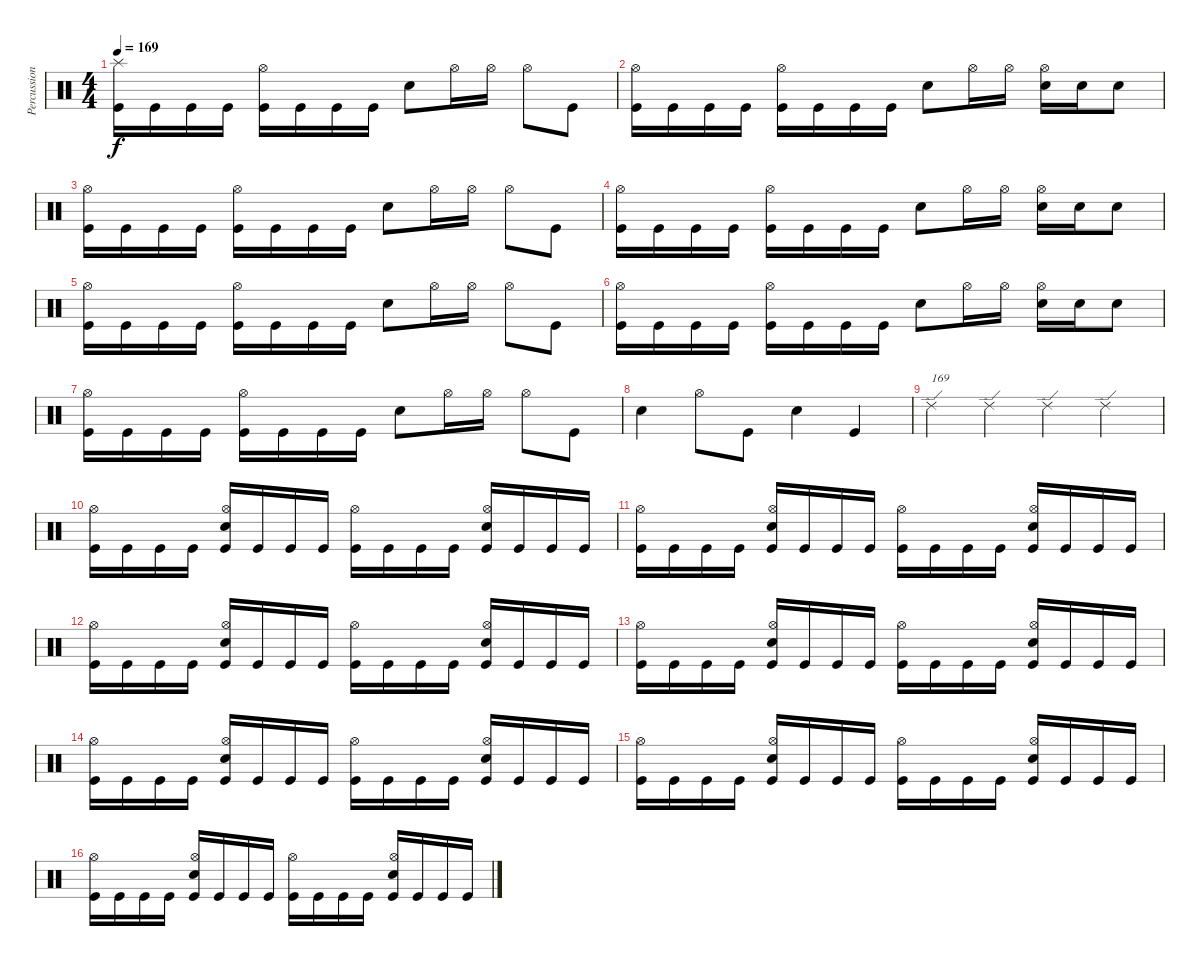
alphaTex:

\track ("Percussions" "Percussion") {instrument percussion}
\staff {score}
\articulation defaults
\ts (4 4)
\tempo 169
\clef neutral
\ks c
("Splash (hit)" "Kick (hit)").16{dy f} "Kick (hit)".16 "Kick (hit)".16 "Kick (hit)".16 ("Hi-Hat (open)" "Kick (hit)").16 "Kick (hit)".16 "Kick (hit)".16 "Kick (hit)".16 "Snare (hit) 2".8 "Hi-Hat (open)".16 "Hi-Hat (open)".16 "Hi-Hat (open)".8 "Kick (hit)".8 |
("Hi-Hat (open)" "Kick (hit)").16 "Kick (hit)".16 "Kick (hit)".16 "Kick (hit)".16 ("Hi-Hat (open)" "Kick (hit)").16 "Kick (hit)".16 "Kick (hit)".16 "Kick (hit)".16 "Snare (hit) 2".8 "Hi-Hat (open)".16 "Hi-Hat (open)".16 ("Hi-Hat (open)" "Snare (hit) 2").16 "Snare (hit) 2".16 "Snare (hit) 2".8 |
("Hi-Hat (open)" "Kick (hit)").16 "Kick (hit)".16 "Kick (hit)".16 "Kick (hit)".16 ("Hi-Hat (open)" "Kick (hit)").16 "Kick (hit)".16 "Kick (hit)".16 "Kick (hit)".16 "Snare (hit) 2".8 "Hi-Hat (open)".16 "Hi-Hat (open)".16 "Hi-Hat (open)".8 "Kick (hit)".8 |
("Hi-Hat (open)" "Kick (hit)").16 "Kick (hit)".16 "Kick (hit)".16 "Kick (hit)".16 ("Hi-Hat (open)" "Kick (hit)").16 "Kick (hit)".16 "Kick (hit)".16 "Kick (hit)".16 "Snare (hit) 2".8 "Hi-Hat (open)".16 "Hi-Hat (open)".16 ("Hi-Hat (open)" "Snare (hit) 2").16 "Snare (hit) 2".16 "Snare (hit) 2".8 |
("Hi-Hat (open)" "Kick (hit)").16 "Kick (hit)".16 "Kick (hit)".16 "Kick (hit)".16 ("Hi-Hat (open)" "Kick (hit)").16 "Kick (hit)".16 "Kick (hit)".16 "Kick (hit)".16 "Snare (hit) 2".8 "Hi-Hat (open)".16 "Hi-Hat (open)".16 "Hi-Hat (open)".8 "Kick (hit)".8 |
("Hi-Hat (open)" "Kick (hit)").16 "Kick (hit)".16 "Kick (hit)".16 "Kick (hit)".16 ("Hi-Hat (open)" "Kick (hit)").16 "Kick (hit)".16 "Kick (hit)".16 "Kick (hit)".16 "Snare (hit) 2".8 "Hi-Hat (open)".16 "Hi-Hat (open)".16 ("Hi-Hat (open)" "Snare (hit) 2").16 "Snare (hit) 2".16 "Snare (hit) 2".8 |
("Hi-Hat (open)" "Kick (hit)").16 "Kick (hit)".16 "Kick (hit)".16 "Kick (hit)".16 ("Hi-Hat (open)" "Kick (hit)").16 "Kick (hit)".16 "Kick (hit)".16 "Kick (hit)".16 "Snare (hit) 2".8 "Hi-Hat (open)".16 "Hi-Hat (open)".16 "Hi-Hat (open)".8 "Kick (hit)".8 |
"Snare (hit) 2".4 "Hi-Hat (open)".8 "Kick (hit)".8 "Snare (hit) 2".4 "Kick (hit)".4 |
"Ride (edge) 2".4{txt "169"} "Ride (edge) 2".4 "Ride (edge) 2".4 "Ride (edge) 2".4 |
("Hi-Hat (open)" "Kick (hit)").16 "Kick (hit)".16 "Kick (hit)".16 "Kick (hit)".16 ("Hi-Hat (open)" "Snare (hit) 2" "Kick (hit)").16 "Kick (hit)".16 "Kick (hit)".16 "Kick (hit)".16 ("Hi-Hat (open)" "Kick (hit)").16 "Kick (hit)".16 "Kick (hit)".16 "Kick (hit)".16 ("Hi-Hat (open)" "Snare (hit) 2" "Kick (hit)").16 "Kick (hit)".16 "Kick (hit)".16 "Kick (hit)".16 |
("Hi-Hat (open)" "Kick (hit)").16 "Kick (hit)".16 "Kick (hit)".16 "Kick (hit)".16 ("Hi-Hat (open)" "Snare (hit) 2" "Kick (hit)").16 "Kick (hit)".16 "Kick (hit)".16 "Kick (hit)".16 ("Hi-Hat (open)" "Kick (hit)").16 "Kick (hit)".16 "Kick (hit)".16 "Kick (hit)".16 ("Hi-Hat (open)" "Snare (hit) 2" "Kick (hit)").16 "Kick (hit)".16 "Kick (hit)".16 "Kick (hit)".16 |
("Hi-Hat (open)" "Kick (hit)").16 "Kick (hit)".16 "Kick (hit)".16 "Kick (hit)".16 ("Hi-Hat (open)" "Snare (hit) 2" "Kick (hit)").16 "Kick (hit)".16 "Kick (hit)".16 "Kick (hit)".16 ("Hi-Hat (open)" "Kick (hit)").16 "Kick (hit)".16 "Kick (hit)".16 "Kick (hit)".16 ("Hi-Hat (open)" "Snare (hit) 2" "Kick (hit)").16 "Kick (hit)".16 "Kick (hit)".16 "Kick (hit)".16 |
("Hi-Hat (open)" "Kick (hit)").16 "Kick (hit)".16 "Kick (hit)".16 "Kick (hit)".16 ("Hi-Hat (open)" "Snare (hit) 2" "Kick (hit)").16 "Kick (hit)".16 "Kick (hit)".16 "Kick (hit)".16 ("Hi-Hat (open)" "Kick (hit)").16 "Kick (hit)".16 "Kick (hit)".16 "Kick (hit)".16 ("Hi-Hat (open)" "Snare (hit) 2" "Kick (hit)").16 "Kick (hit)".16 "Kick (hit)".16 "Kick (hit)".16 |
("Hi-Hat (open)" "Kick (hit)").16 "Kick (hit)".16 "Kick (hit)".16 "Kick (hit)".16 ("Hi-Hat (open)" "Snare (hit) 2" "Kick (hit)").16 "Kick (hit)".16 "Kick (hit)".16 "Kick (hit)".16 ("Hi-Hat (open)" "Kick (hit)").16 "Kick (hit)".16 "Kick (hit)".16 "Kick (hit)".16 ("Hi-Hat (open)" "Snare (hit) 2" "Kick (hit)").16 "Kick (hit)".16 "Kick (hit)".16 "Kick (hit)".16 |
("Hi-Hat (open)" "Kick (hit)").16 "Kick (hit)".16 "Kick (hit)".16 "Kick (hit)".16 ("Hi-Hat (open)" "Snare (hit) 2" "Kick (hit)").16 "Kick (hit)".16 "Kick (hit)".16 "Kick (hit)".16 ("Hi-Hat (open)" "Kick (hit)").16 "Kick (hit)".16 "Kick (hit)".16 "Kick (hit)".16 ("Hi-Hat (open)" "Snare (hit) 2" "Kick (hit)").16 "Kick (hit)".16 "Kick (hit)".16 "Kick (hit)".16 |
("Hi-Hat (open)" "Kick (hit)").16 "Kick (hit)".16 "Kick (hit)".16 "Kick (hit)".16 ("Hi-Hat (open)" "Snare (hit) 2" "Kick (hit)").16 "Kick (hit)".16 "Kick (hit)".16 "Kick (hit)".16 ("Hi-Hat (open)" "Kick (hit)").16 "Kick (hit)".16 "Kick (hit)".16 "Kick (hit)".16 ("Hi-Hat (open)" "Snare (hit) 2" "Kick (hit)").16 "Kick (hit)".16 "Kick (hit)".16 "Kick (hit)".16
